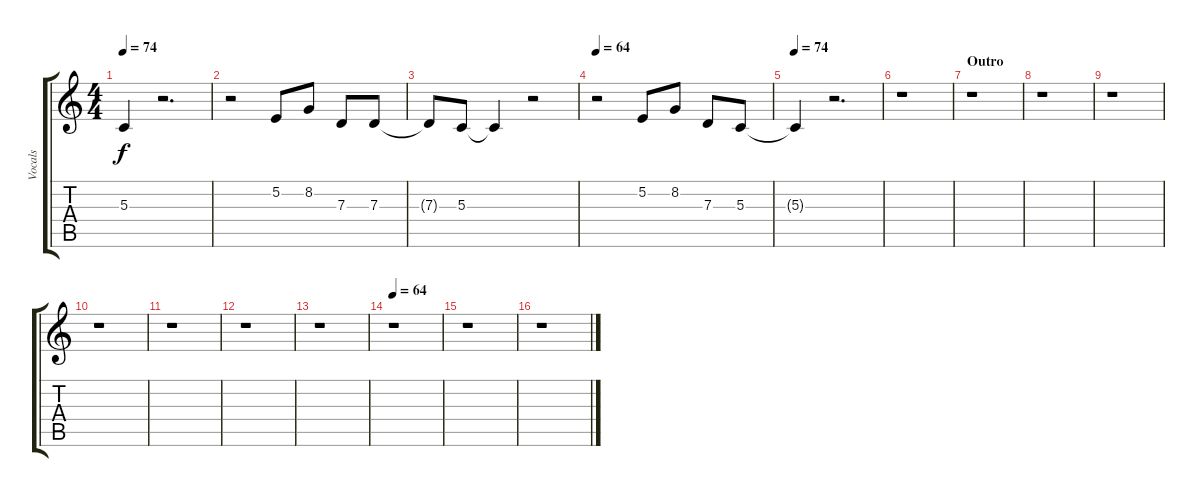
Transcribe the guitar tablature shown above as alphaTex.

\track ("Vocals" "Vocals") {instrument altosax}
\staff {score tabs}
\tuning (E4 B3 G3 D3 A2 E2) {hide}
\ts (4 4)
\tempo 74
\clef g2
\ks c
5.3{t}.4{dy f} r.2{d} |
r.2 5.2.8 8.2.8 7.3.8 7.3.8 |
7.3{t}.8 5.3.8 5.3{t}.4 r.2 |
\tempo 64
r.2 5.2.8 8.2.8 7.3.8 5.3.8 |
\tempo 74
5.3{t}.4 r.2{d} |
r.1 |
\section ("" "Outro")
r.1 |
r.1 |
r.1 |
r.1 |
r.1 |
r.1 |
r.1 |
\tempo 64
r.1 |
r.1 |
r.1
